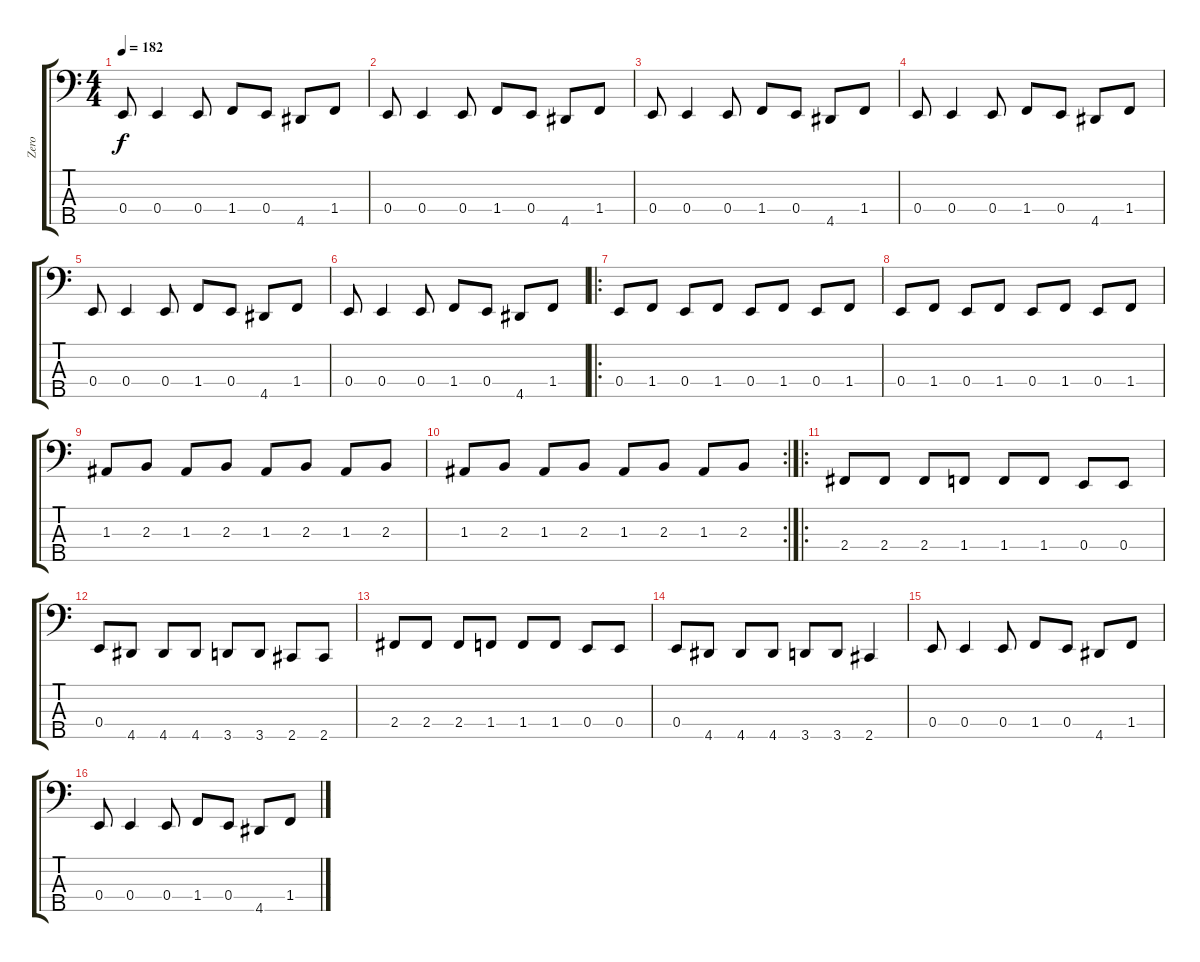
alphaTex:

\track ("Zero" "Zero") {instrument electricbassfinger}
\staff {score tabs}
\tuning (G2 D2 A1 E1 B0) {hide}
\ts (4 4)
\tempo 182
\clef f4
\ks c
0.4.8{dy f} 0.4.4 0.4.8 1.4.8 0.4.8 4.5.8 1.4.8 |
0.4.8 0.4.4 0.4.8 1.4.8 0.4.8 4.5.8 1.4.8 |
0.4.8 0.4.4 0.4.8 1.4.8 0.4.8 4.5.8 1.4.8 |
0.4.8 0.4.4 0.4.8 1.4.8 0.4.8 4.5.8 1.4.8 |
0.4.8 0.4.4 0.4.8 1.4.8 0.4.8 4.5.8 1.4.8 |
0.4.8 0.4.4 0.4.8 1.4.8 0.4.8 4.5.8 1.4.8 |
\ro
0.4.8 1.4.8 0.4.8 1.4.8 0.4.8 1.4.8 0.4.8 1.4.8 |
0.4.8 1.4.8 0.4.8 1.4.8 0.4.8 1.4.8 0.4.8 1.4.8 |
1.3.8 2.3.8 1.3.8 2.3.8 1.3.8 2.3.8 1.3.8 2.3.8 |
\rc 2
1.3.8 2.3.8 1.3.8 2.3.8 1.3.8 2.3.8 1.3.8 2.3.8 |
\ro
2.4.8 2.4.8 2.4.8 1.4.8 1.4.8 1.4.8 0.4.8 0.4.8 |
0.4.8 4.5.8 4.5.8 4.5.8 3.5.8 3.5.8 2.5.8 2.5.8 |
2.4.8 2.4.8 2.4.8 1.4.8 1.4.8 1.4.8 0.4.8 0.4.8 |
0.4.8 4.5.8 4.5.8 4.5.8 3.5.8 3.5.8 2.5.4 |
0.4.8 0.4.4 0.4.8 1.4.8 0.4.8 4.5.8 1.4.8 |
0.4.8 0.4.4 0.4.8 1.4.8 0.4.8 4.5.8 1.4.8
